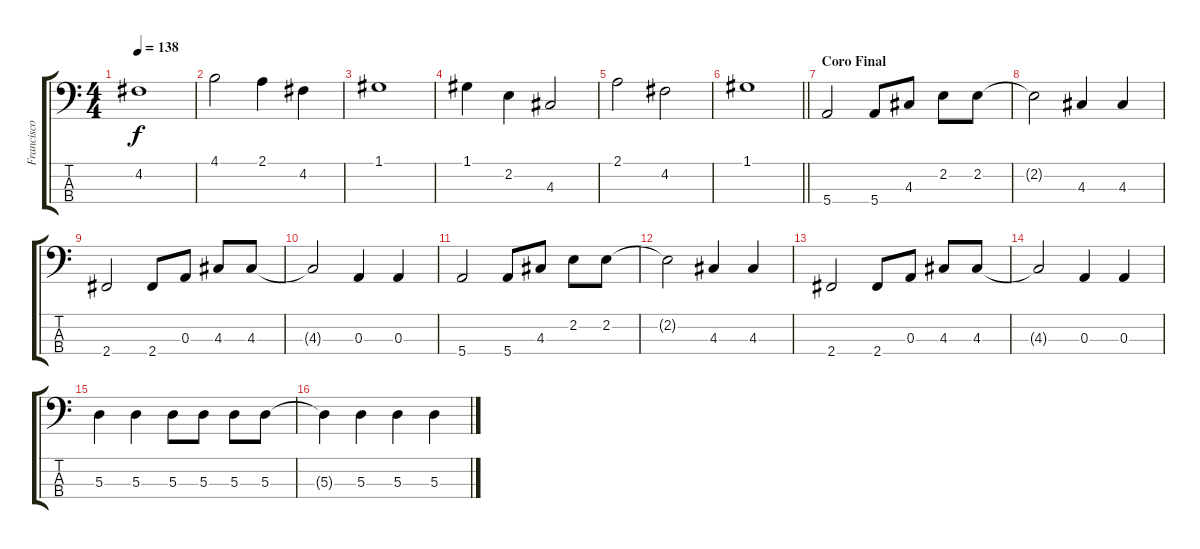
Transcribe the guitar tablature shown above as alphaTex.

\track ("Francisco Durán" "Francisco ") {instrument electricbassfinger}
\staff {score tabs}
\tuning (G2 D2 A1 E1) {hide}
\ts (4 4)
\tempo 138
\clef f4
\ks c
4.2.1{dy f} |
4.1.2 2.1.4 4.2.4 |
1.1.1 |
1.1.4 2.2.4 4.3.2 |
2.1.2 4.2.2 |
\barLineRight lightlight
1.1.1 |
\section ("" "Coro Final")
5.4.2 5.4.8 4.3.8 2.2.8 2.2.8 |
2.2{t}.2 4.3.4 4.3.4 |
2.4.2 2.4.8 0.3.8 4.3.8 4.3.8 |
4.3{t}.2 0.3.4 0.3.4 |
5.4.2 5.4.8 4.3.8 2.2.8 2.2.8 |
2.2{t}.2 4.3.4 4.3.4 |
2.4.2 2.4.8 0.3.8 4.3.8 4.3.8 |
4.3{t}.2 0.3.4 0.3.4 |
5.3.4 5.3.4 5.3.8 5.3.8 5.3.8 5.3.8 |
5.3{t}.4 5.3.4 5.3.4 5.3.4
